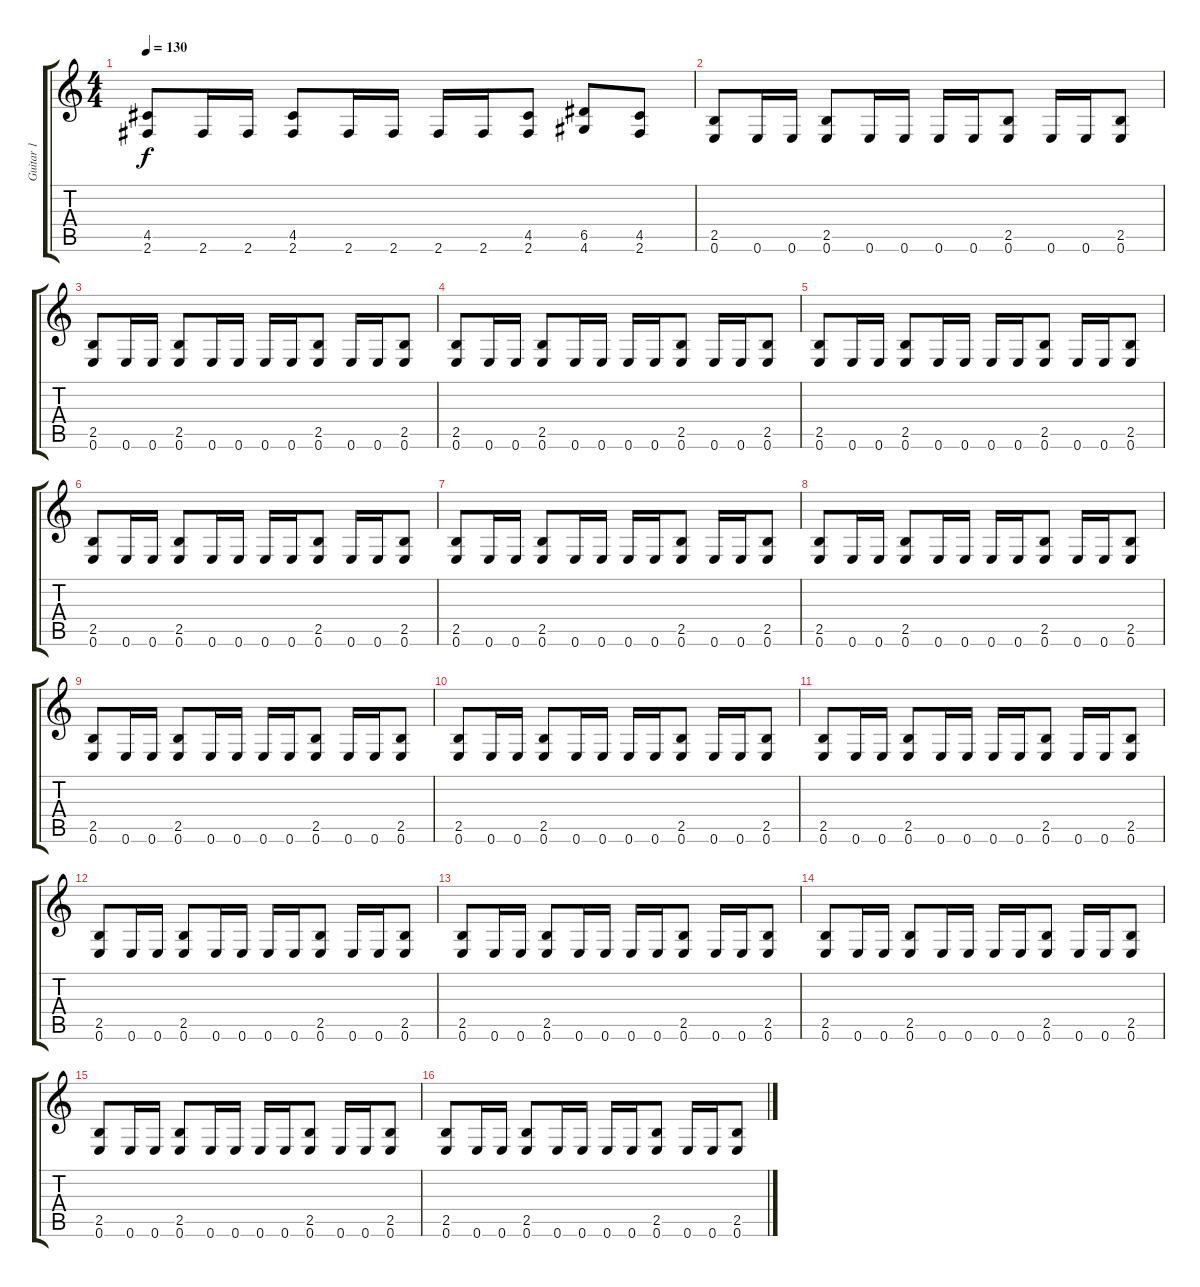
\track ("Guitar 1" "Guitar 1") {instrument distortionguitar}
\staff {score tabs}
\tuning (E4 B3 G3 D3 A2 E2) {hide}
\ts (4 4)
\tempo 130
\clef g2
\ks c
(4.5 2.6).8{dy f} 2.6.16 2.6.16 (4.5 2.6).8 2.6.16 2.6.16 2.6.16 2.6.16 (4.5 2.6).8 (6.5 4.6).8 (4.5 2.6).8 |
(2.5 0.6).8 0.6.16 0.6.16 (2.5 0.6).8 0.6.16 0.6.16 0.6.16 0.6.16 (2.5 0.6).8 0.6.16 0.6.16 (2.5 0.6).8 |
(2.5 0.6).8 0.6.16 0.6.16 (2.5 0.6).8 0.6.16 0.6.16 0.6.16 0.6.16 (2.5 0.6).8 0.6.16 0.6.16 (2.5 0.6).8 |
(2.5 0.6).8 0.6.16 0.6.16 (2.5 0.6).8 0.6.16 0.6.16 0.6.16 0.6.16 (2.5 0.6).8 0.6.16 0.6.16 (2.5 0.6).8 |
(2.5 0.6).8 0.6.16 0.6.16 (2.5 0.6).8 0.6.16 0.6.16 0.6.16 0.6.16 (2.5 0.6).8 0.6.16 0.6.16 (2.5 0.6).8 |
(2.5 0.6).8 0.6.16 0.6.16 (2.5 0.6).8 0.6.16 0.6.16 0.6.16 0.6.16 (2.5 0.6).8 0.6.16 0.6.16 (2.5 0.6).8 |
(2.5 0.6).8 0.6.16 0.6.16 (2.5 0.6).8 0.6.16 0.6.16 0.6.16 0.6.16 (2.5 0.6).8 0.6.16 0.6.16 (2.5 0.6).8 |
(2.5 0.6).8 0.6.16 0.6.16 (2.5 0.6).8 0.6.16 0.6.16 0.6.16 0.6.16 (2.5 0.6).8 0.6.16 0.6.16 (2.5 0.6).8 |
(2.5 0.6).8 0.6.16 0.6.16 (2.5 0.6).8 0.6.16 0.6.16 0.6.16 0.6.16 (2.5 0.6).8 0.6.16 0.6.16 (2.5 0.6).8 |
(2.5 0.6).8 0.6.16 0.6.16 (2.5 0.6).8 0.6.16 0.6.16 0.6.16 0.6.16 (2.5 0.6).8 0.6.16 0.6.16 (2.5 0.6).8 |
(2.5 0.6).8 0.6.16 0.6.16 (2.5 0.6).8 0.6.16 0.6.16 0.6.16 0.6.16 (2.5 0.6).8 0.6.16 0.6.16 (2.5 0.6).8 |
(2.5 0.6).8 0.6.16 0.6.16 (2.5 0.6).8 0.6.16 0.6.16 0.6.16 0.6.16 (2.5 0.6).8 0.6.16 0.6.16 (2.5 0.6).8 |
(2.5 0.6).8 0.6.16 0.6.16 (2.5 0.6).8 0.6.16 0.6.16 0.6.16 0.6.16 (2.5 0.6).8 0.6.16 0.6.16 (2.5 0.6).8 |
(2.5 0.6).8 0.6.16 0.6.16 (2.5 0.6).8 0.6.16 0.6.16 0.6.16 0.6.16 (2.5 0.6).8 0.6.16 0.6.16 (2.5 0.6).8 |
(2.5 0.6).8 0.6.16 0.6.16 (2.5 0.6).8 0.6.16 0.6.16 0.6.16 0.6.16 (2.5 0.6).8 0.6.16 0.6.16 (2.5 0.6).8 |
(2.5 0.6).8 0.6.16 0.6.16 (2.5 0.6).8 0.6.16 0.6.16 0.6.16 0.6.16 (2.5 0.6).8 0.6.16 0.6.16 (2.5 0.6).8
